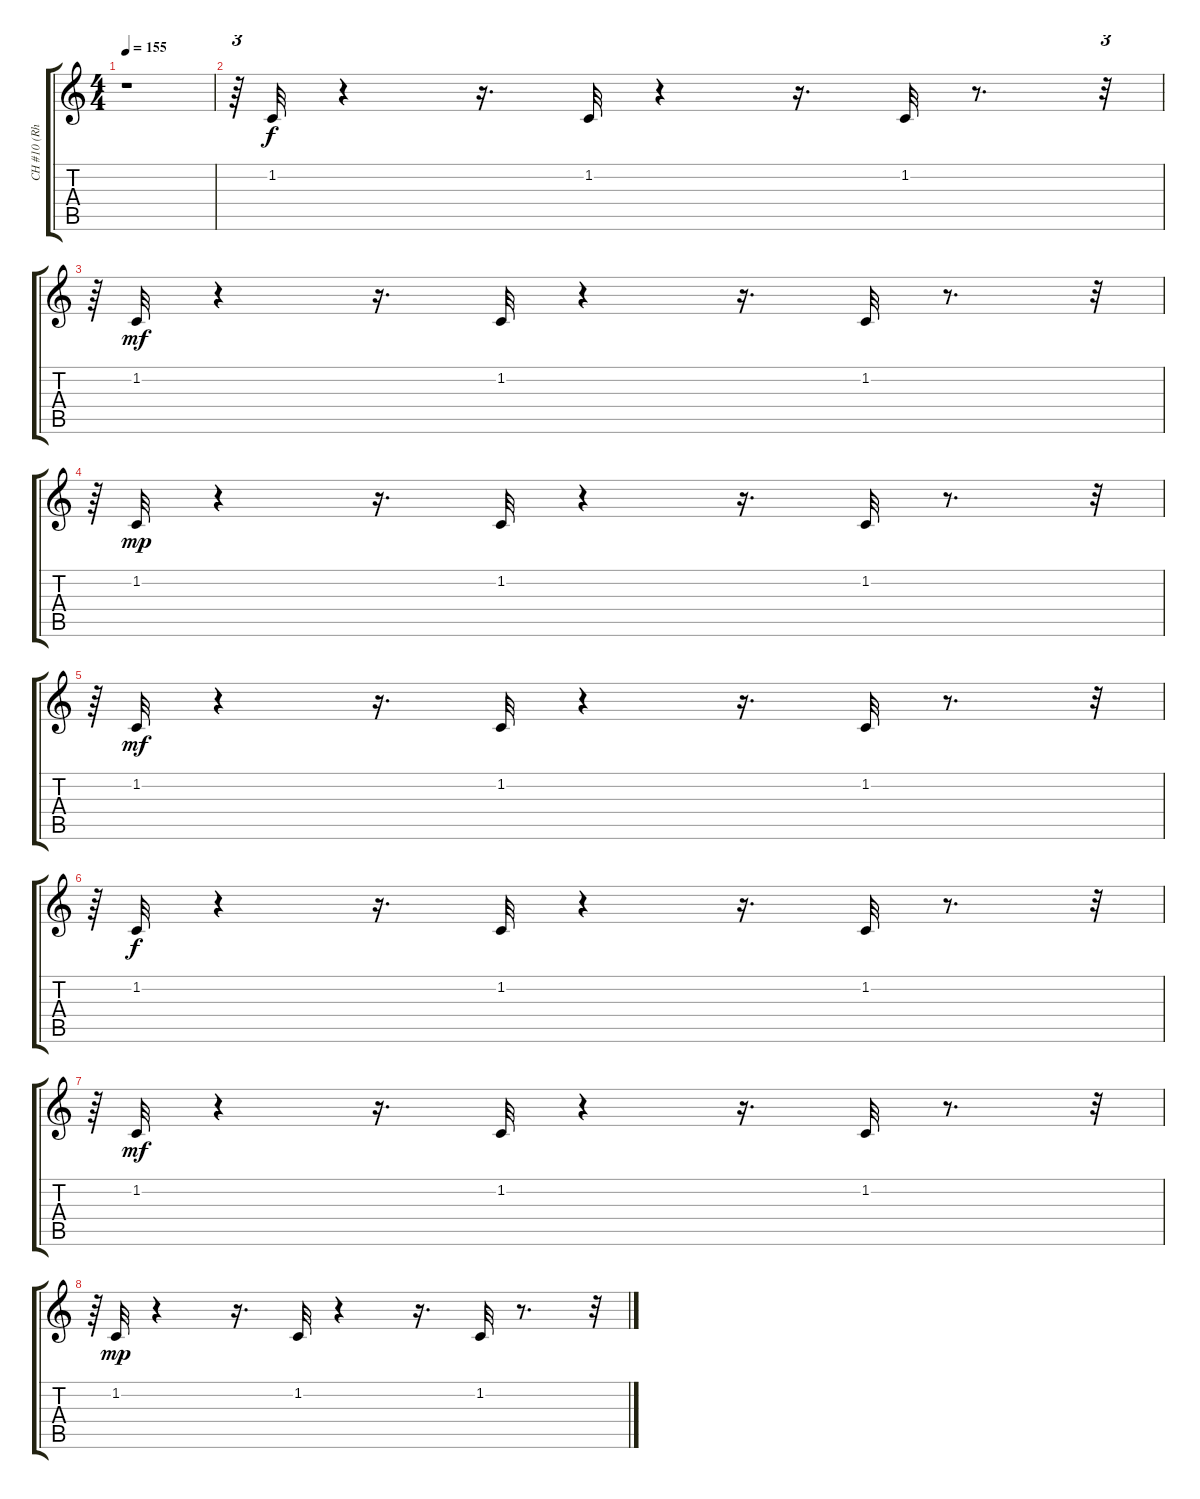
\track ("CH #10 (Rhythm channel)" "CH #10 (Rh") {instrument acousticgrandpiano}
\staff {score tabs}
\tuning (E4 B3 G3 D3 A2 E2) {hide}
\ts (4 4)
\tempo 155
\clef g2
\ks c
r.1{dy f} |
r.64{tu (3 2)} 1.2.32 r.4 r.16{d} 1.2.32 r.4 r.16{d} 1.2.32 r.8{d} r.32{tu (3 2)} |
r.64{tu (3 2)} 1.2.32{dy mf} r.4 r.16{d} 1.2.32 r.4 r.16{d} 1.2.32 r.8{d} r.32{tu (3 2)} |
r.64{tu (3 2)} 1.2.32{dy mp} r.4 r.16{d} 1.2.32 r.4 r.16{d} 1.2.32 r.8{d} r.32{tu (3 2)} |
r.64{tu (3 2)} 1.2.32{dy mf} r.4 r.16{d} 1.2.32 r.4 r.16{d} 1.2.32 r.8{d} r.32{tu (3 2)} |
r.64{tu (3 2)} 1.2.32{dy f} r.4 r.16{d} 1.2.32 r.4 r.16{d} 1.2.32 r.8{d} r.32{tu (3 2)} |
r.64{tu (3 2)} 1.2.32{dy mf} r.4 r.16{d} 1.2.32 r.4 r.16{d} 1.2.32 r.8{d} r.32{tu (3 2)} |
r.64{tu (3 2)} 1.2.32{dy mp} r.4 r.16{d} 1.2.32 r.4 r.16{d} 1.2.32 r.8{d} r.32{tu (3 2)}
